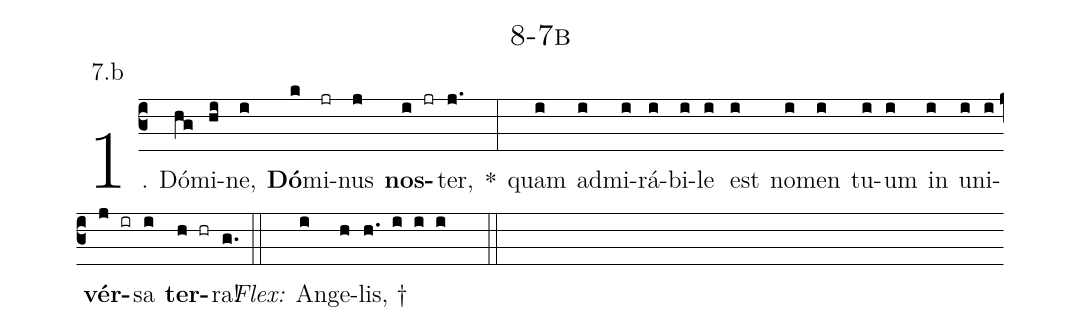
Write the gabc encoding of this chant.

name: 8-7b;
annotation: 7.b;
%%
(c3)1. Dó(hg)mi(hi)ne,(i) <b>Dó</b>(k)mi(jr)nus(j) <b>nos</b>(i jr)ter,(j.) *(:) quam(i) ad(i)mi(i)rá(i)bi(i)le(i) est(i) no(i)men(i) tu(i)um(i) in(i) u(i)ni(i)<b>vér</b>(j ir)sa(i) <b>ter</b>(h hr)ra!(g.) (::)
<i>Flex:</i>()  An(i)ge(h)lis, †(h. i i i  ::)
